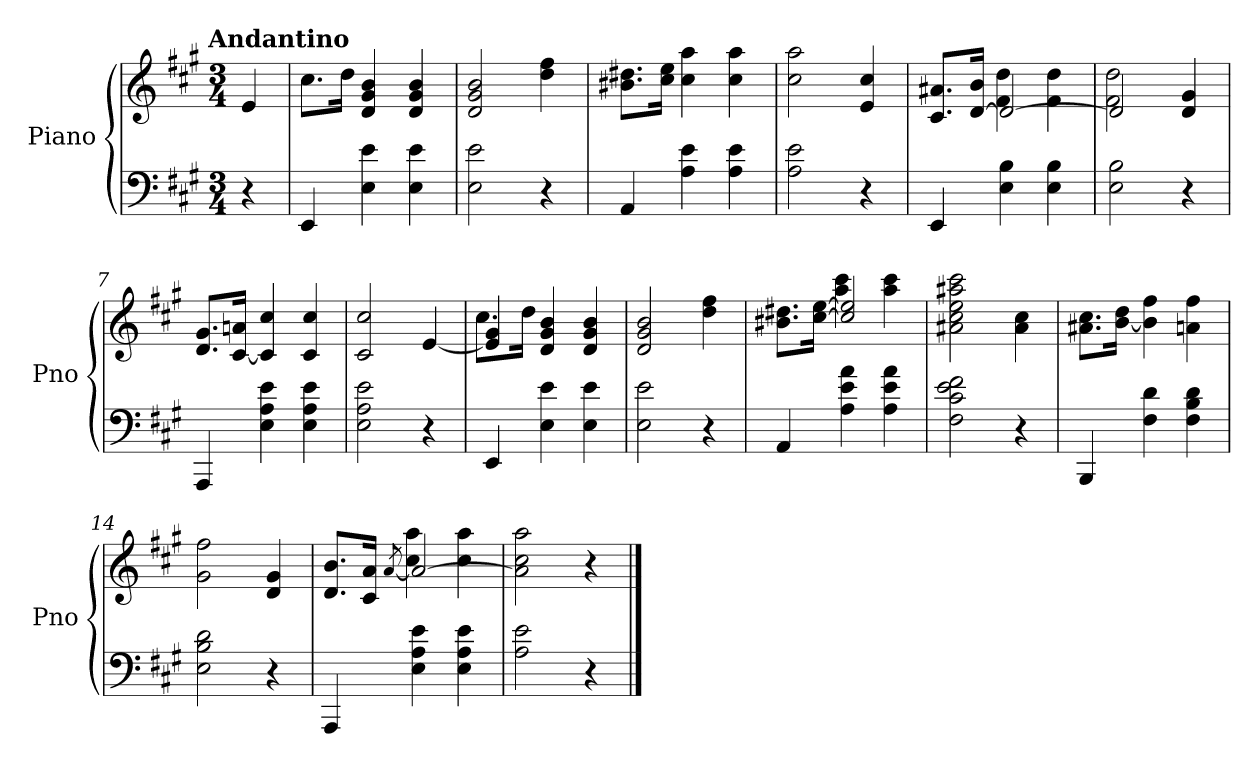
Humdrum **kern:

**kern	**kern
*part1	*part1
*staff2	*staff1
*I"Piano	*
*I'Pno	*
*clefF4	*clefG2
*k[f#c#g#]	*k[f#c#g#]
*A:	*A:
!!LO:TX:omd:t=Andantino
*M3/4	*M3/4
*MM110	*MM110
=	=
4r	4e
=1	=1
4EE	8.cc#\L
.	16dd\Jk
4E 4e	4d 4g# 4b
4E 4e	4d 4g# 4b
=2	=2
2E 2e	2d 2g# 2b
4r	4dd 4ff#
=3	=3
4AA	8.b#X\ 8.dd#X\L
.	16cc#\ 16ee\Jk
4A 4e	4cc# 4aa
4A 4e	4cc# 4aa
=4	=4
2A 2e	2cc# 2aa
4r	4e 4cc#
=5	=5
*	*^
4EE	8.c#/ 8.a#X/L	4ryy
.	[16d/ 16b/Jk	.
4E 4B	2d_	4f# 4dd
4E 4B	.	4f# 4dd
=6	=6	=6
2E 2B	2d]	2f# 2dd
4r	4d 4g#	4ryy
*	*v	*v
=7	=7
4AAA	8.d/ 8.g#/L
.	[16c#/ 16an/Jk
4E 4A 4e	4c#] 4cc#
4E 4A 4e	4c# 4cc#
=8	=8
2E 2A 2e	2c# 2cc#
4r	[4e
=9	=9
*	*^
4EE	4e] 4g#	8.cc#\L
.	.	16dd\Jk
4E 4e	4d 4g# 4b	2ryy
4E 4e	4d 4g# 4b	.
*	*v	*v
=10	=10
2E 2e	2d 2g# 2b
4r	4dd 4ff#
=11	=11
*	*^
4AA	8.b#X\ 8.dd#X\L	4ryy
.	[16cc#\ [16ee\Jk	.
4A 4e 4a	2cc#] 2ee]	4aa 4ccc#
4A 4e 4a	.	4aa 4ccc#
*	*v	*v
=12	=12
2F# 2c# 2e 2f#	2a#X 2cc# 2ee 2aa#X 2ccc#
4r	4a# 4cc#
=13	=13
4BBB	8.a#X\ 8.cc#\L
.	[16b\ 16dd\Jk
4F# 4d	4b] 4ff#
4F# 4B 4d	4an 4ff#
=14	=14
2E 2B 2d	2g# 2ff#
4r	4d 4g#
=15	=15
*	*^
4AAA	8.d/ 8.b/L	4ryy
.	16c#/ 16a/Jk	.
.	[8qa	.
4E 4A 4e	2a_	4cc# 4aa
4E 4A 4e	.	4cc# 4aa
*	*v	*v
=16	=16
2A 2e	2a] 2cc# 2aa
4r	4r
==	==
*-	*-
